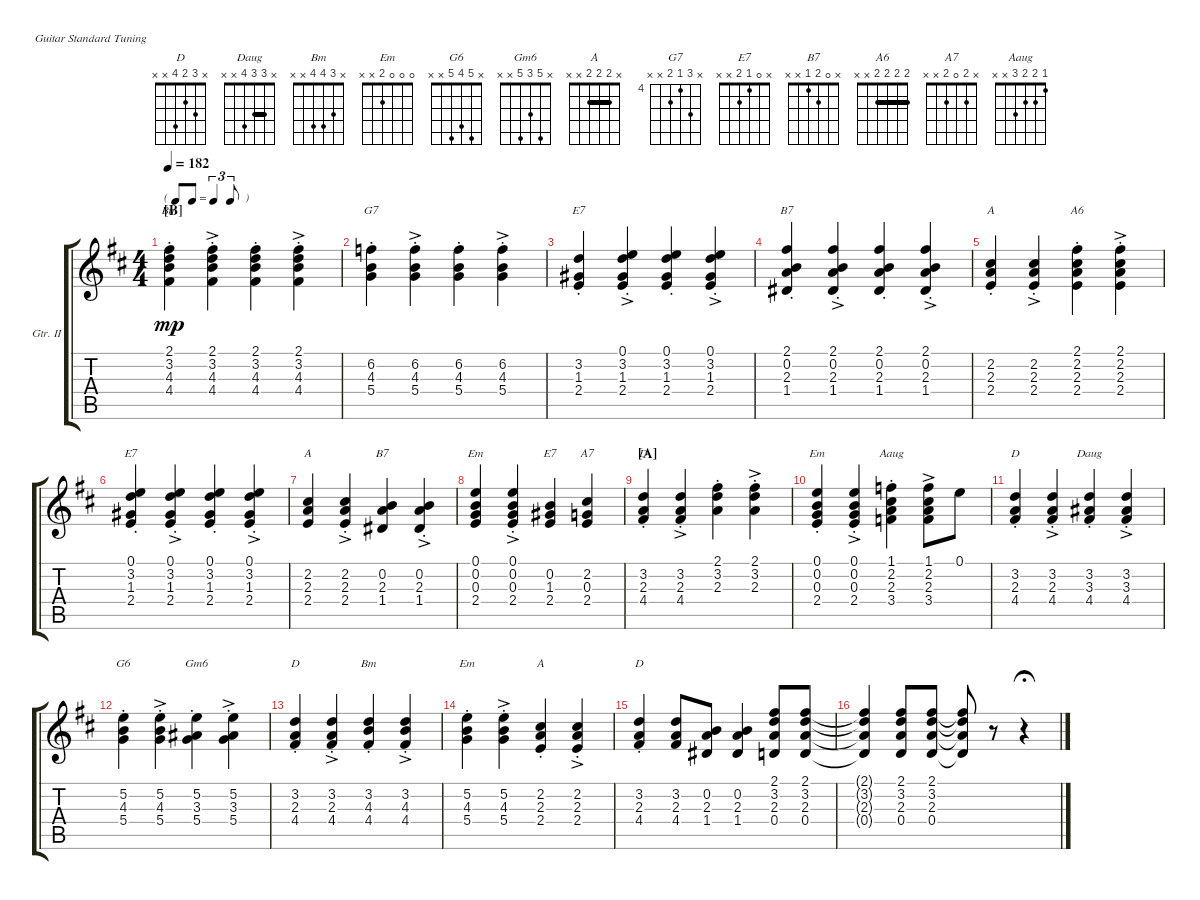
\defaultSystemsLayout 4
\bracketExtendMode groupsimilarinstruments
\firstSystemTrackNameOrientation horizontal
\otherSystemsTrackNameOrientation horizontal
\track ("Guitar II" "Gtr. II") {multiBarRest instrument acousticguitarsteel}
\staff {score tabs}
\tuning (E4 B3 G3 D3 A2 E2)
\chord ("D" x 3 2 4 x x)
\chord ("Daug" x 3 3 4 x x) {barre 3}
\chord ("Bm" 2 3 4 4 x x)
\chord ("Em" x 5 4 5 x x)
\chord ("Bm" x 3 4 4 x x)
\chord ("Em" 0 0 0 2 x x)
\chord ("G6" x 5 4 5 x x)
\chord ("Gm6" x 5 3 5 x x)
\chord ("A" x 2 2 2 x x) {barre (2 2)}
\chord ("G7" x 6 4 5 x x) {firstfret 4}
\chord ("E7" x 3 1 2 x x)
\chord ("B7" 2 0 2 1 x x)
\chord ("A6" 2 2 2 2 x x) {barre (2 2 2)}
\chord ("E7" 0 3 1 2 x x)
\chord ("B7" x 0 2 1 x x)
\chord ("E7" x 0 1 2 x x)
\chord ("A7" x 2 0 2 x x)
\chord ("Aaug" 1 2 2 3 x x)
\ts (4 4)
\tf triplet8th
\section ("B" "")
\tempo 182
\clef g2
\ks d
(4.4{st} 4.3{st} 3.2{st} 2.1{st}).4{ch "Bm" dy mp} (4.4{ac st} 4.3{ac st} 3.2{ac st} 2.1{ac st}).4 (4.4{st} 4.3{st} 3.2{st} 2.1{st}).4 (4.4{ac st} 4.3{ac st} 3.2{ac st} 2.1{ac st}).4 |
(5.4{st} 4.3{st} 6.2{st}).4{ch "G7"} (5.4{ac st} 4.3{ac st} 6.2{ac st}).4 (5.4{st} 4.3{st} 6.2{st}).4 (5.4{ac st} 4.3{ac st} 6.2{ac st}).4 |
(2.4{st} 1.3{st} 3.2{st}).4{ch "E7"} (2.4{ac st} 1.3{ac st} 3.2{ac st} 0.1{st}).4 (2.4{st} 1.3{st} 3.2{st} 0.1{st}).4 (2.4{ac st} 1.3{ac st} 3.2{ac st} 0.1{st}).4 |
(2.1{st} 0.2{st} 2.3{st} 1.4{st}).4{ch "B7"} (2.1{ac st} 0.2{ac st} 2.3{ac st} 1.4{ac st}).4 (2.1{st} 0.2{st} 2.3{st} 1.4{st}).4 (2.1{ac st} 0.2{ac st} 2.3{ac st} 1.4{ac st}).4 |
(2.4{st} 2.3{st} 2.2{st}).4{ch "A"} (2.4{ac st} 2.3{ac st} 2.2{ac st}).4 (2.4{st} 2.3{st} 2.2{st} 2.1{st}).4{ch "A6"} (2.4{ac st} 2.3{ac st} 2.2{ac st} 2.1{ac st}).4 |
(2.4{st} 1.3{st} 3.2{st} 0.1{st}).4{ch "E7"} (2.4{ac st} 1.3{ac st} 3.2{ac st} 0.1{st}).4 (2.4{st} 1.3{st} 3.2{st} 0.1{st}).4 (2.4{ac st} 1.3{ac st} 3.2{ac st} 0.1{st}).4 |
(2.4 2.3 2.2).4{ch "A"} (2.4{ac st} 2.3{ac st} 2.2{ac st}).4 (0.2 2.3 1.4).4{ch "B7"} (0.2{ac st} 2.3{ac st} 1.4{ac st}).4 |
(2.4 0.3 0.2 0.1).4{ch "Em"} (2.4{ac st} 0.3{ac st} 0.2{ac st} 0.1{ac st}).4 (2.4 1.3 0.2).4{ch "E7"} (2.4 0.3 2.2).4{ch "A7"} |
\section ("A" "")
(4.4{st} 2.3{st} 3.2{st}).4{ch "D"} (4.4{ac st} 2.3{ac st} 3.2{ac st}).4 (2.3{st} 3.2{st} 2.1{st}).4 (2.3{ac st} 3.2{ac st} 2.1{ac st}).4 |
(2.4{st} 0.3{st} 0.2{st} 0.1{st}).4{ch "Em"} (2.4{ac st} 0.3{ac st} 0.2{ac st} 0.1{ac st}).4 (3.4{st} 2.3{st} 2.2{st} 1.1{st}).4{ch "Aaug"} (3.4{ac} 2.3{ac} 2.2{ac} 1.1{ac}).8 0.1.8 |
(3.2{st} 2.3{st} 4.4{st}).4{ch "D"} (3.2{ac st} 2.3{ac st} 4.4{ac st}).4 (3.2{st} 3.3{st} 4.4{st}).4{ch "Daug"} (3.2{ac st} 3.3{ac st} 4.4{ac st}).4 |
(5.4{st} 4.3{st} 5.2{st}).4{ch "G6"} (5.4{ac st} 4.3{ac st} 5.2{ac st}).4 (5.4{st} 3.3{st} 5.2{st}).4{ch "Gm6"} (5.4{ac st} 3.3{ac st} 5.2{ac st}).4 |
(4.4{st} 2.3{st} 3.2{st}).4{ch "D"} (4.4{ac st} 2.3{ac st} 3.2{ac st}).4 (3.2{st} 4.3{st} 4.4{st}).4{ch "Bm"} (3.2{ac st} 4.3{ac st} 4.4{ac st}).4 |
(5.4{st} 4.3{st} 5.2{st}).4{ch "Em"} (5.4{ac st} 4.3{ac st} 5.2{ac st}).4 (2.2{st} 2.3{st} 2.4{st}).4{ch "A"} (2.2{ac st} 2.3{ac st} 2.4{ac st}).4 |
(4.4{st} 2.3{st} 3.2{st}).4{ch "D"} (4.4 2.3 3.2).8 (0.2 2.3 1.4).8 (1.4 2.3 0.2).4 (2.1 3.2 2.3 0.4).8 (2.1 3.2 2.3 0.4).8 |
(0.4{t} 2.3{t} 3.2{t} 2.1{t}).4 (2.1 3.2 2.3 0.4).8 (2.1 3.2 2.3 0.4).8 (2.1{t} 3.2{t} 2.3{t} 0.4{t}).8 r.8 r.4{fermata (medium 1)}
